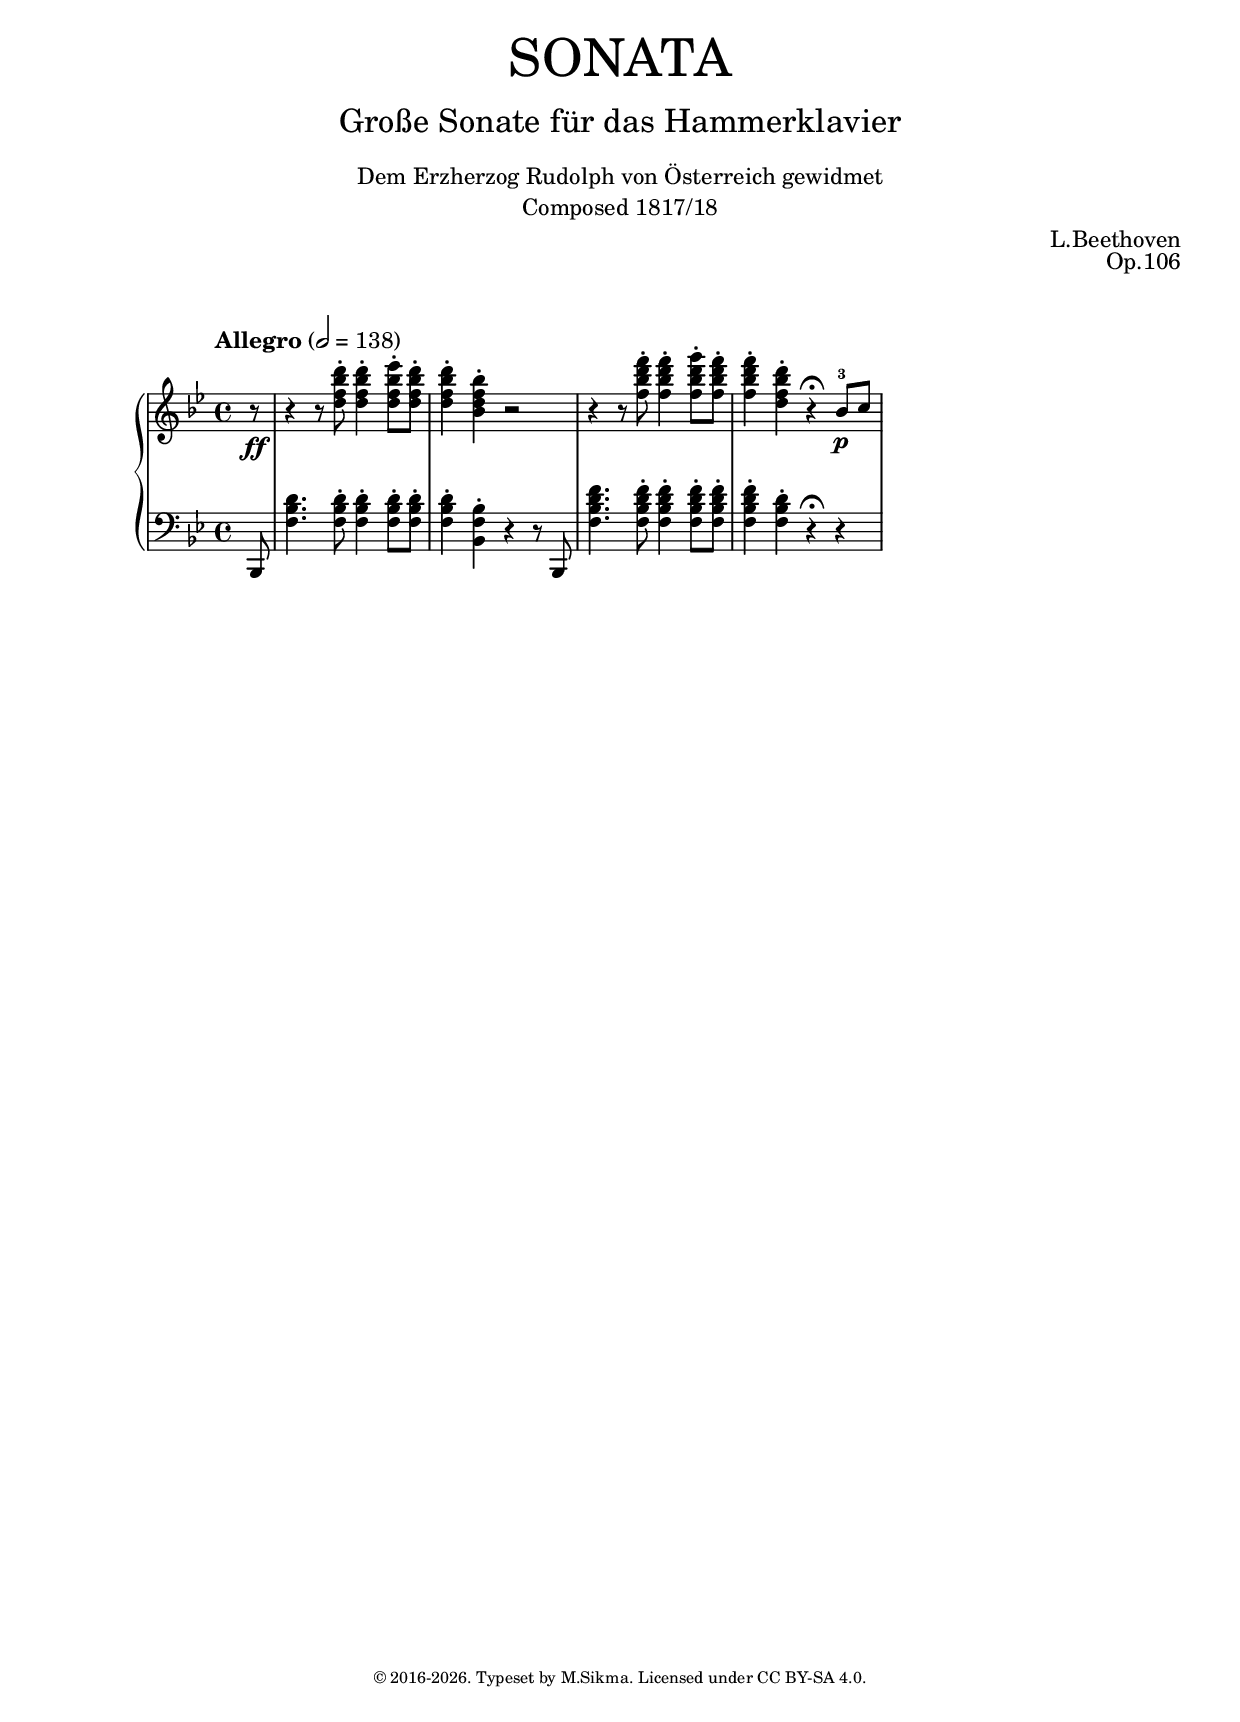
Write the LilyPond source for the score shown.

%===========================================================================
%    Piano Sonata Op.106 (L.Beethoven) - I
%===========================================================================
%
%    (C) 2016-2017, Michiel Sikma <michiel@sikma.org>
%    Licensed under CC BY-SA 4.0.
%
%---------------------------------------------------------------------------

\include "sonata-op106-headers.ily"

%---------------------------------------------------------------------------
%    I. Allegro
%---------------------------------------------------------------------------

one-section-one = {
  \key bes \major
  \time 4/4
  \partial 8
  \tempo "Allegro" 2 = 138
}

\bookpart {
  \paper {
    markup-system-spacing = \std-padding-page-one
    bookTitleMarkup = \std-title-markup-page-one
  }
  % Piano Sonata Op.106 (L.Beethoven)
% English title
%
% (C) 2016, Michiel Sikma <michiel@sikma.org>
% Licensed under CC BY-SA 4.0.

\header {
  title = "SONATA"
  subtitle = "Große Sonate für das Hammerklavier"
  composer = "L.Beethoven"
  opus = "Op.106"
  dedication = "Dem Erzherzog Rudolph von Österreich gewidmet"
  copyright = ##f
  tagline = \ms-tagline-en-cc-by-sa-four
}

  \score {
    \new PianoStaff \with {
      \std-staff-spacing
    } <<
      \set PianoStaff.connectArpeggios = ##t
      %---------------------------------------------------------------------
      %    Right hand
      %---------------------------------------------------------------------
      \new Staff = "right" \with {
        \std-magnification
        \stdDynSize
        midiInstrument = "acoustic grand"
      } {
        \clef treble \relative c'' {
          \one-section-one
          r8\ff |
          r4 r8 <d f bes d>8-. 4-. <d f bes es>8-. <d f bes d>-. |
          4-. <bes d f bes>-. r2 |
          r4 r8 <f' bes d f>8-. 4-. <f bes d g>8-. <f bes d f>-. |
          4-. <d f bes d>4-. r4\fermata
          <<
            \relative c'' {
              bes8\p-3 c
            }
            \\
            \relative c'' {
              s4
            }
          >>
        }
      }
      %---------------------------------------------------------------------
      %    Left hand
      %---------------------------------------------------------------------
      \new Staff = "left" \with {
        \std-magnification
        \stdDynSize
        midiInstrument = "acoustic grand"
      } {
        \clef bass \relative c, {
          \one-section-one
          bes8 |
          <f'' bes d>4. 8-. 4-. 8-. 8-. |
          4-. <bes, f' bes>4-. r4 r8 bes,8 |
          <f'' bes d f>4. 8-. 4-. 8-. 8-. |
          4-. <f bes d>4-. r4\fermata r4 |
        }
      }
    >>
    \layout {
      \context {
        \Score
        % Set the score to a default note value of one crotchet.
        \override SpacingSpanner.common-shortest-duration = #(ly:make-moment 1/8)
        \consists #Span_stem_engraver
      }
    }
    \midi {
      \tempo 4 = 60
    }
  }
}

